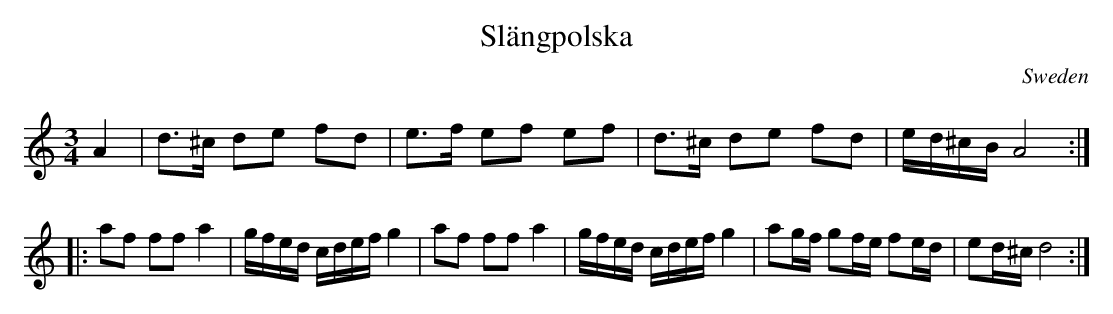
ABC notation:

X:1
T:Sl\"angpolska
O:Sweden
M:3/4
K:DDor
A2|\
d>^c de fd|e>f ef ef|d>^c de fd|e/d/^c/B/ A4:|
|:\
af ff a2|g/f/e/d/ c/d/e/f/ g2|\
af ff a2|g/f/e/d/ c/d/e/f/ g2|\
ag/f/ gf/e/ fe/d/|ed/^c/ d4:|
